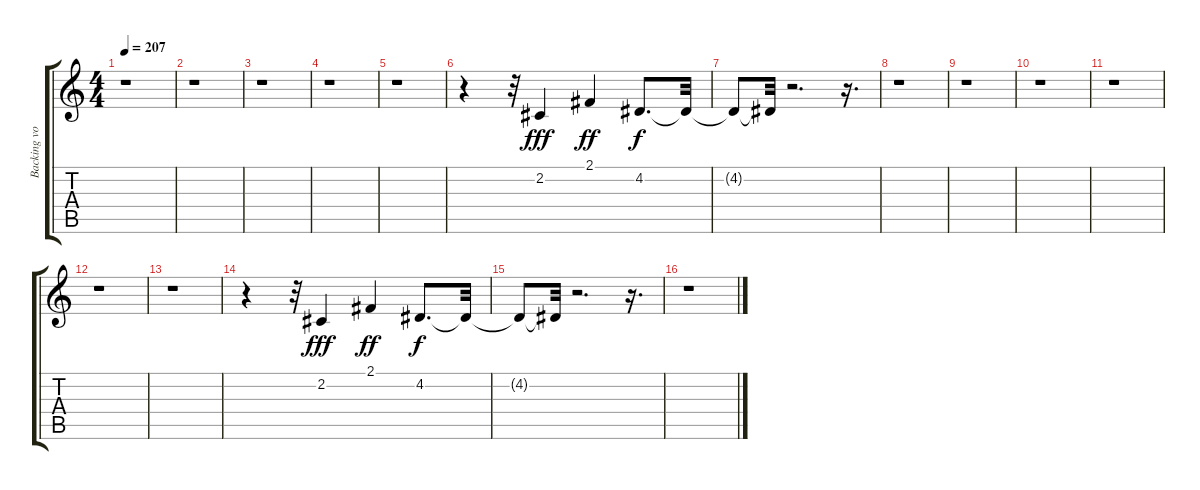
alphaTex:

\track ("Backing vocals" "Backing vo") {instrument choiraahs}
\staff {score tabs}
\tuning (E4 B3 G3 D3 A2 E2) {hide}
\ts (4 4)
\tempo 207
\clef g2
\ks c
r.1{dy f} |
r.1 |
r.1 |
r.1 |
r.1 |
r.4 r.32 2.2.4{dy fff} 2.1.4{dy ff} 4.2.8{d dy f} 4.2{t}.32 |
4.2{t}.8 4.2{t}.32 r.2{d} r.16{d} |
r.1 |
r.1 |
r.1 |
r.1 |
r.1 |
r.1 |
r.4 r.32 2.2.4{dy fff} 2.1.4{dy ff} 4.2.8{d dy f} 4.2{t}.32 |
4.2{t}.8 4.2{t}.32 r.2{d} r.16{d} |
r.1
